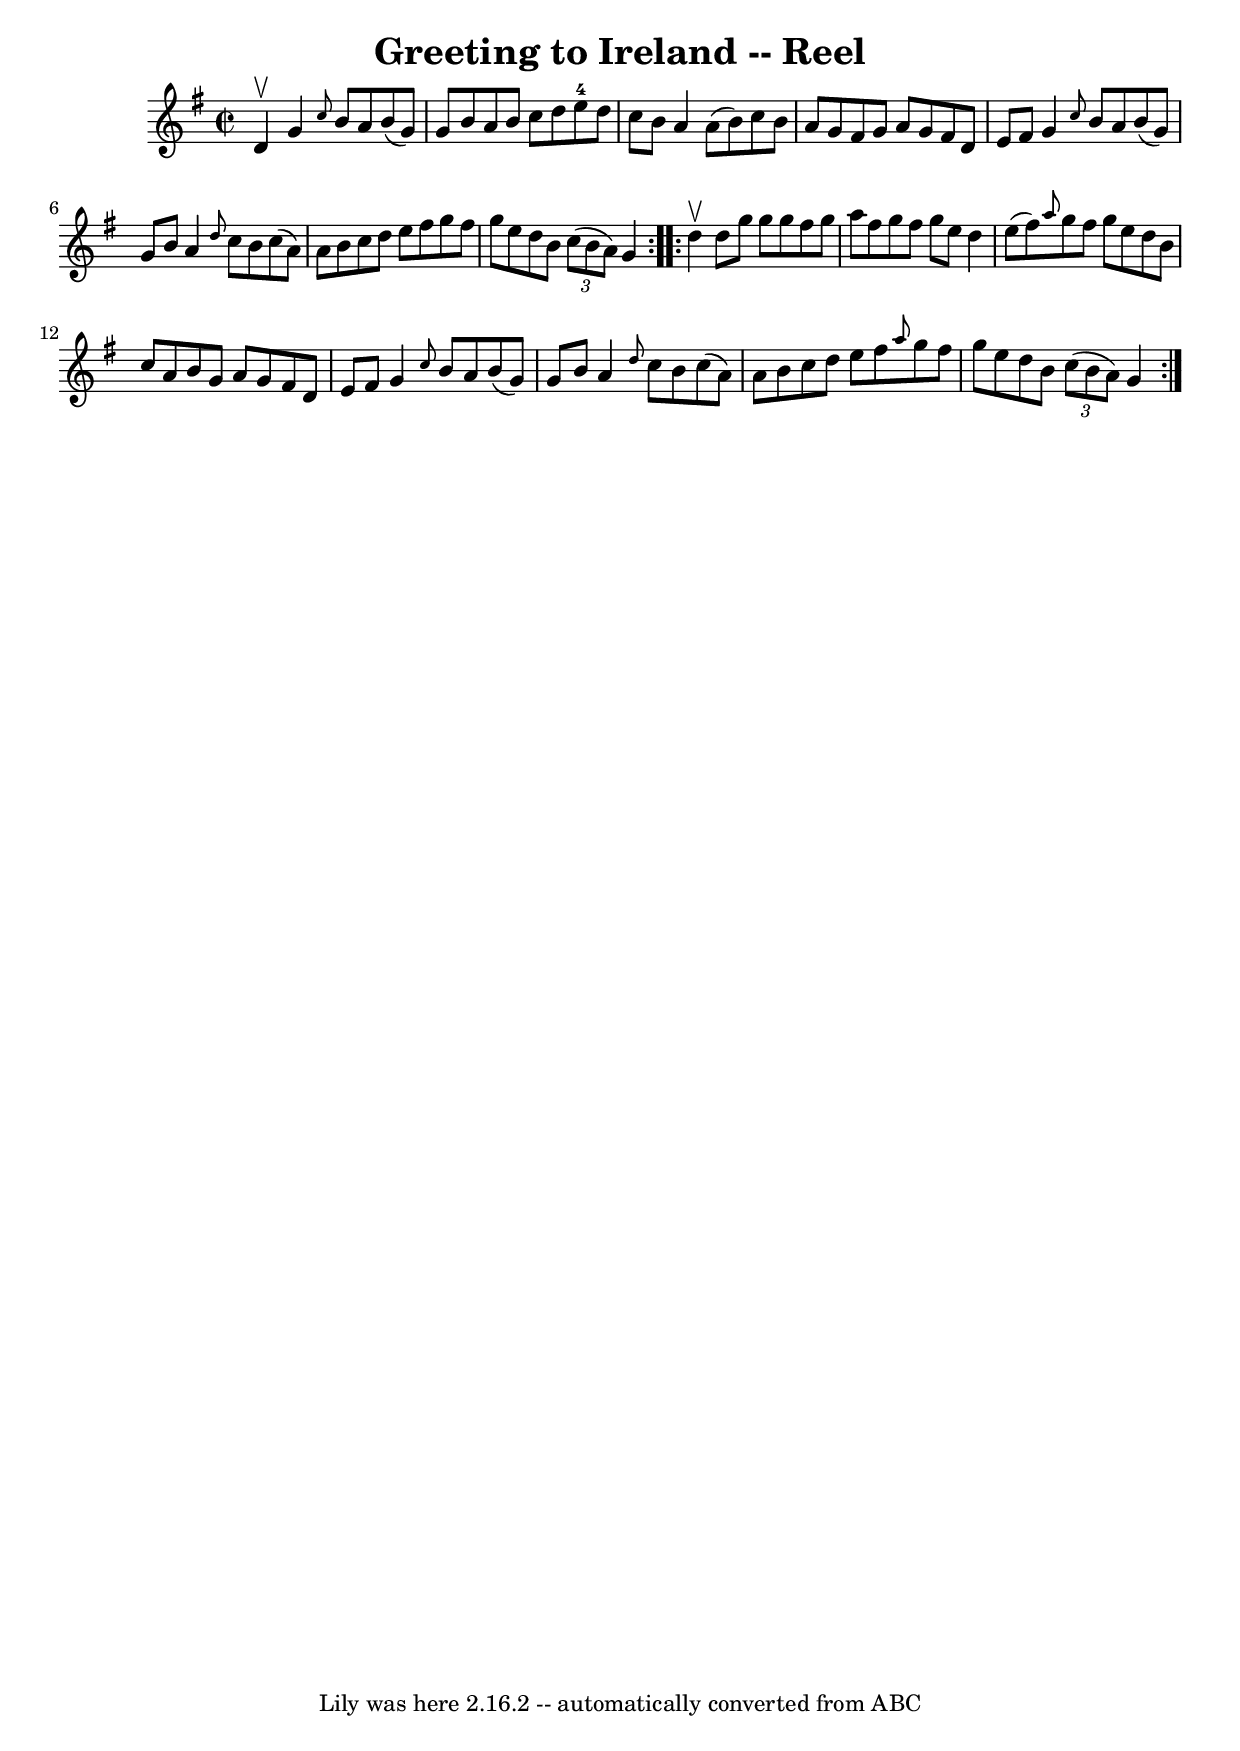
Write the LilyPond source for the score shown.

\version "2.16.2"
\include "Mammoth.ily"
\header {
  %% book = "Ryan's Mammoth Collection"
  crossRefNumber = "1"
  footnotes = "\\\\322"
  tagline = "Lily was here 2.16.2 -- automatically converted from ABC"
  title = "Greeting to Ireland -- Reel"

}
voicedefault =  {



  \repeat volta 2 {

    \override Staff.TimeSignature #'style = #'C
    \time 2/2 
    \key g \major
    d'4^\upbow |
    g'4  \grace { c''8  
		}   
    b'8 a'8 b'8 (g'8) g'8 b'8    |
    a'8 b'8 c''8    
    d''8 e''8-4 d''8 c''8 b'8    |
    a'4 a'8 (b'8)  
    c''8 b'8 a'8 g'8    |
    fis'8 g'8 a'8 g'8 fis'8    
    d'8 e'8 fis'8    |
    g'4  \grace { c''8  
		} b'8 a'8    
    b'8 (g'8) g'8 b'8    |
    a'4  \grace { d''8  
		} c''8    
    b'8 c''8 (a'8) a'8 b'8    |
    c''8 d''8 e''8    
    fis''8 g''8 fis''8 g''8 e''8    |
    d''8 b'8    
    \times 2/3 { c''8 (b'8 a'8) 
	       } g'4  
  }     
  \repeat volta 2 {
    d''4^\upbow |
    d''8 g''8 g''8 g''8 fis''8 g''8 a''8    
    fis''8    |
    g''8 fis''8 g''8 e''8 d''4 e''8 (fis''8  
    -)   |
    \grace { a''8  
	   } g''8 fis''8 g''8 e''8 d''8    
    b'8 c''8 a'8    |
    b'8 g'8 a'8 g'8 fis'8 d'8    
    e'8 fis'8    |
    g'4  \grace { c''8  
		} b'8 a'8 b'8 (
    g'8) g'8 b'8    |
    a'4  \grace { d''8  
		} c''8 b'8    
    c''8 (a'8) a'8 b'8    |
    c''8 d''8 e''8 fis''8  
    \grace { a''8  
	   } g''8 fis''8 g''8 e''8    |
    d''8 b'8  
    \times 2/3 { c''8 (b'8 a'8) 
	       } g'4  
  }   

}

\score{
  <<

    \context Staff="default"
    {
      \voicedefault 
      
    }

  >>
  \layout {
    
  }
  \midi {
  }

}
